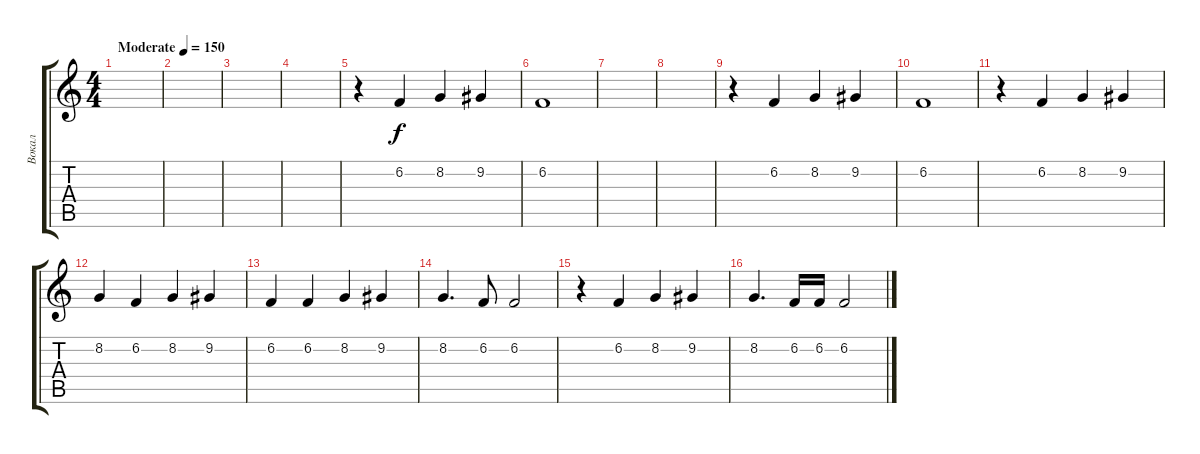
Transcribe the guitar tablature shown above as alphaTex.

\track ("Вокал" "Вокал") {instrument orchestralharp}
\staff {score tabs}
\tuning (E4 B3 G3 D3 A2 E2) {hide}
\ts (4 4)
\tempo (150 "Moderate")
\clef g2
\ks c
|
|
|
|
r.4 6.2.4 8.2.4 9.2.4 |
6.2.1 |
|
|
r.4 6.2.4 8.2.4 9.2.4 |
6.2.1 |
r.4 6.2.4 8.2.4 9.2.4 |
8.2.4 6.2.4 8.2.4 9.2.4 |
6.2.4 6.2.4 8.2.4 9.2.4 |
8.2.4{d} 6.2.8 6.2.2 |
r.4 6.2.4 8.2.4 9.2.4 |
8.2.4{d} 6.2.16 6.2.16 6.2.2
